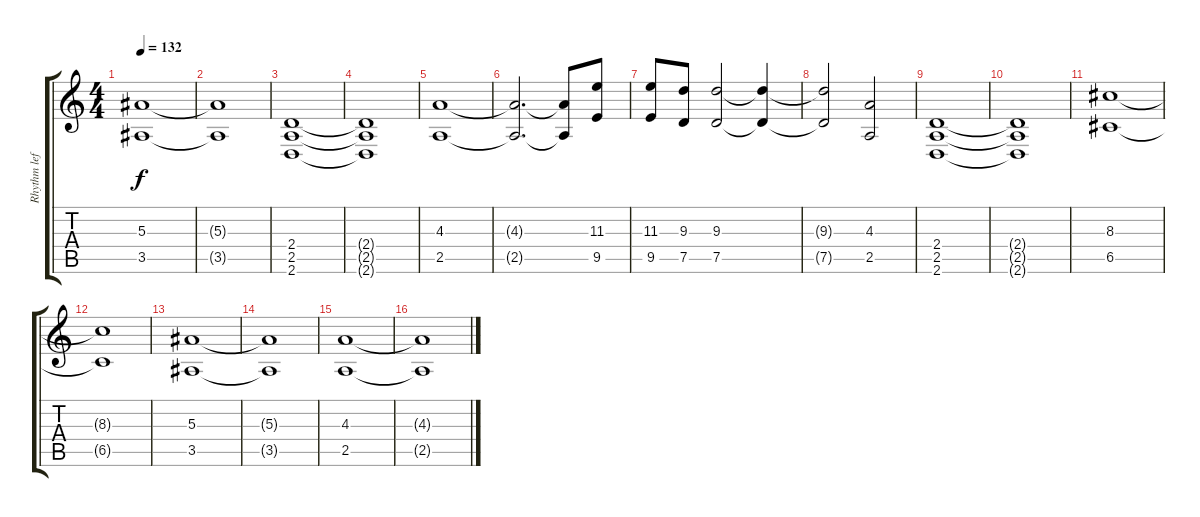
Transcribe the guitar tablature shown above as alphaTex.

\track ("Rhythm left" "Rhythm lef") {instrument distortionguitar}
\staff {score tabs}
\tuning (D4 A3 F3 C3 G2 C2) {hide}
\ts (4 4)
\tempo 132
\clef g2
\ks c
(5.3 3.5).1{dy f} |
(5.3{t} 3.5{t}).1 |
(2.4 2.5 2.6).1 |
(2.4{t} 2.5{t} 2.6{t}).1 |
(4.3 2.5).1 |
(4.3{t} 2.5{t}).2{d} (4.3{t} 2.5{t}).8 (11.3 9.5).8 |
(11.3 9.5).8 (9.3 7.5).8 (9.3 7.5).2 (9.3{t} 7.5{t}).4 |
(9.3{t} 7.5{t}).2 (4.3 2.5).2 |
(2.4 2.5 2.6).1 |
(2.4{t} 2.5{t} 2.6{t}).1 |
(8.3 6.5).1 |
(8.3{t} 6.5{t}).1 |
(5.3 3.5).1 |
(5.3{t} 3.5{t}).1 |
(4.3 2.5).1 |
(4.3{t} 2.5{t}).1
